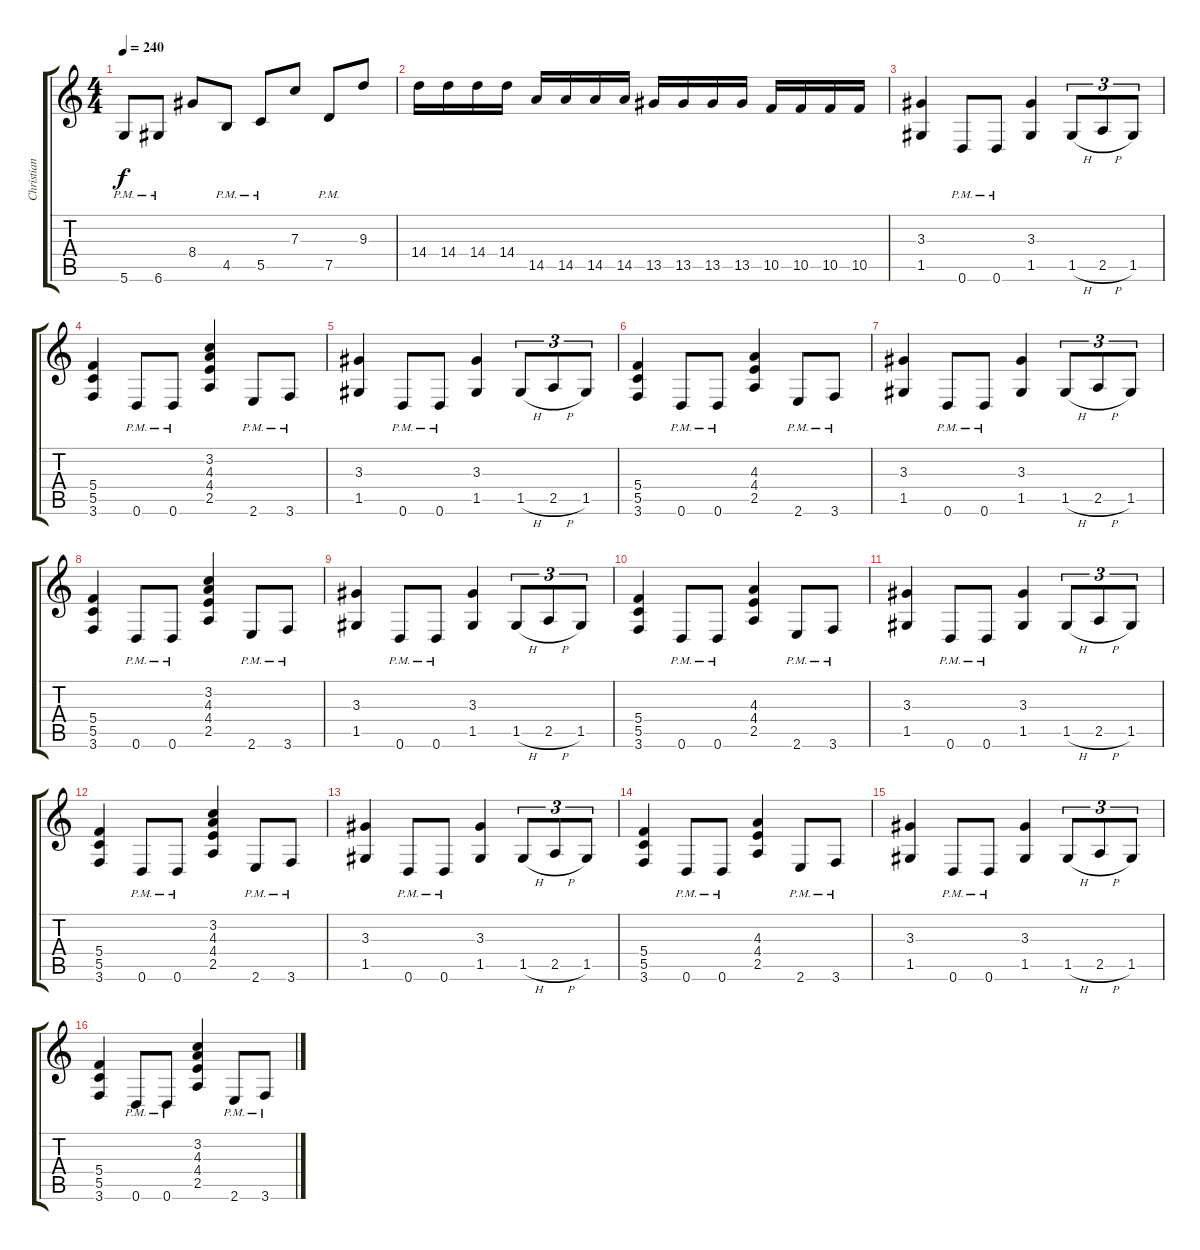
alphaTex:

\track ("Christian Muenzner - guitar" "Christian ") {instrument distortionguitar}
\staff {score tabs}
\tuning (D4 A3 F3 C3 G2 D2) {hide}
\ts (4 4)
\tempo 240
\clef g2
\ks c
5.6{pm}.8{dy f} 6.6{pm}.8 8.4.8 4.5{pm}.8 5.5{pm}.8 7.3.8 7.5{pm}.8 9.3.8 |
14.4.16 14.4.16 14.4.16 14.4.16 14.5.16 14.5.16 14.5.16 14.5.16 13.5.16 13.5.16 13.5.16 13.5.16 10.5.16 10.5.16 10.5.16 10.5.16 |
(3.3 1.5).4 0.6{pm}.8 0.6{pm}.8 (3.3 1.5).4 1.5{h}.8{tu (3 2)} 2.5{h}.8{tu (3 2)} 1.5.8{tu (3 2)} |
(5.4 5.5 3.6).4 0.6{pm}.8 0.6{pm}.8 (3.2 4.3 4.4 2.5).4 2.6{pm}.8 3.6{pm}.8 |
(3.3 1.5).4 0.6{pm}.8 0.6{pm}.8 (3.3 1.5).4 1.5{h}.8{tu (3 2)} 2.5{h}.8{tu (3 2)} 1.5.8{tu (3 2)} |
(5.4 5.5 3.6).4 0.6{pm}.8 0.6{pm}.8 (4.3 4.4 2.5).4 2.6{pm}.8 3.6{pm}.8 |
(3.3 1.5).4 0.6{pm}.8 0.6{pm}.8 (3.3 1.5).4 1.5{h}.8{tu (3 2)} 2.5{h}.8{tu (3 2)} 1.5.8{tu (3 2)} |
(5.4 5.5 3.6).4 0.6{pm}.8 0.6{pm}.8 (3.2 4.3 4.4 2.5).4 2.6{pm}.8 3.6{pm}.8 |
(3.3 1.5).4 0.6{pm}.8 0.6{pm}.8 (3.3 1.5).4 1.5{h}.8{tu (3 2)} 2.5{h}.8{tu (3 2)} 1.5.8{tu (3 2)} |
(5.4 5.5 3.6).4 0.6{pm}.8 0.6{pm}.8 (4.3 4.4 2.5).4 2.6{pm}.8 3.6{pm}.8 |
(3.3 1.5).4 0.6{pm}.8 0.6{pm}.8 (3.3 1.5).4 1.5{h}.8{tu (3 2)} 2.5{h}.8{tu (3 2)} 1.5.8{tu (3 2)} |
(5.4 5.5 3.6).4 0.6{pm}.8 0.6{pm}.8 (3.2 4.3 4.4 2.5).4 2.6{pm}.8 3.6{pm}.8 |
(3.3 1.5).4 0.6{pm}.8 0.6{pm}.8 (3.3 1.5).4 1.5{h}.8{tu (3 2)} 2.5{h}.8{tu (3 2)} 1.5.8{tu (3 2)} |
(5.4 5.5 3.6).4 0.6{pm}.8 0.6{pm}.8 (4.3 4.4 2.5).4 2.6{pm}.8 3.6{pm}.8 |
(3.3 1.5).4 0.6{pm}.8 0.6{pm}.8 (3.3 1.5).4 1.5{h}.8{tu (3 2)} 2.5{h}.8{tu (3 2)} 1.5.8{tu (3 2)} |
(5.4 5.5 3.6).4 0.6{pm}.8 0.6{pm}.8 (3.2 4.3 4.4 2.5).4 2.6{pm}.8 3.6{pm}.8
